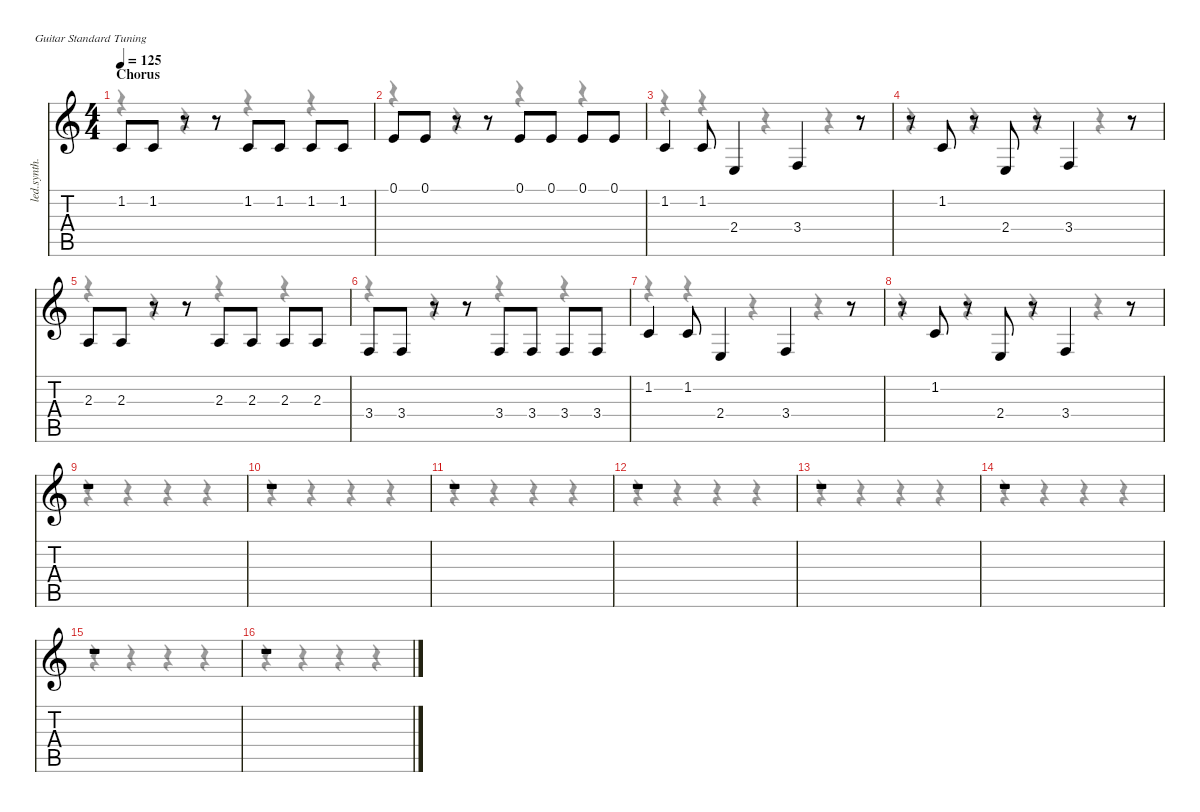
\defaultSystemsLayout 4
\hideDynamics
\bracketExtendMode nobrackets
\otherSystemsTrackNameOrientation horizontal
\track ("Vocal" "led.synth.") {instrument lead6voice}
\staff {score tabs}
\tuning (E4 B3 G3 D3 A2 E2)
\voice
\ts (4 4)
\section ("" "Chorus")
\tempo 125
\clef g2
\ks c
1.2.8{dy f} 1.2.8 r.8 r.8 1.2.8 1.2.8 1.2.8 1.2.8 |
0.1.8 0.1.8 r.8 r.8 0.1.8 0.1.8 0.1.8 0.1.8 |
1.2.4 1.2.8 2.4.4 3.4.4 r.8 |
r.8 1.2.8 r.8 2.4.8 r.8 3.4.4 r.8 |
2.3.8 2.3.8 r.8 r.8 2.3.8 2.3.8 2.3.8 2.3.8 |
3.4.8 3.4.8 r.8 r.8 3.4.8 3.4.8 3.4.8 3.4.8 |
1.2.4 1.2.8 2.4.4 3.4.4 r.8 |
r.8 1.2.8 r.8 2.4.8 r.8 3.4.4 r.8 |
r.1 |
r.1 |
r.1 |
r.1 |
r.1 |
r.1 |
r.1 |
r.1
\voice
\clef g2
\ottava regular
\simile none
\ks c
r.4{dy mf} r.4 r.4 r.4 |
r.4 r.4 r.4 r.4 |
r.4 r.4 r.4 r.4 |
r.4 r.4 r.4 r.4 |
r.4 r.4 r.4 r.4 |
r.4 r.4 r.4 r.4 |
r.4 r.4 r.4 r.4 |
r.4 r.4 r.4 r.4 |
r.4 r.4 r.4 r.4 |
r.4 r.4 r.4 r.4 |
r.4 r.4 r.4 r.4 |
r.4 r.4 r.4 r.4 |
r.4 r.4 r.4 r.4 |
r.4 r.4 r.4 r.4 |
r.4 r.4 r.4 r.4 |
r.4 r.4 r.4 r.4
